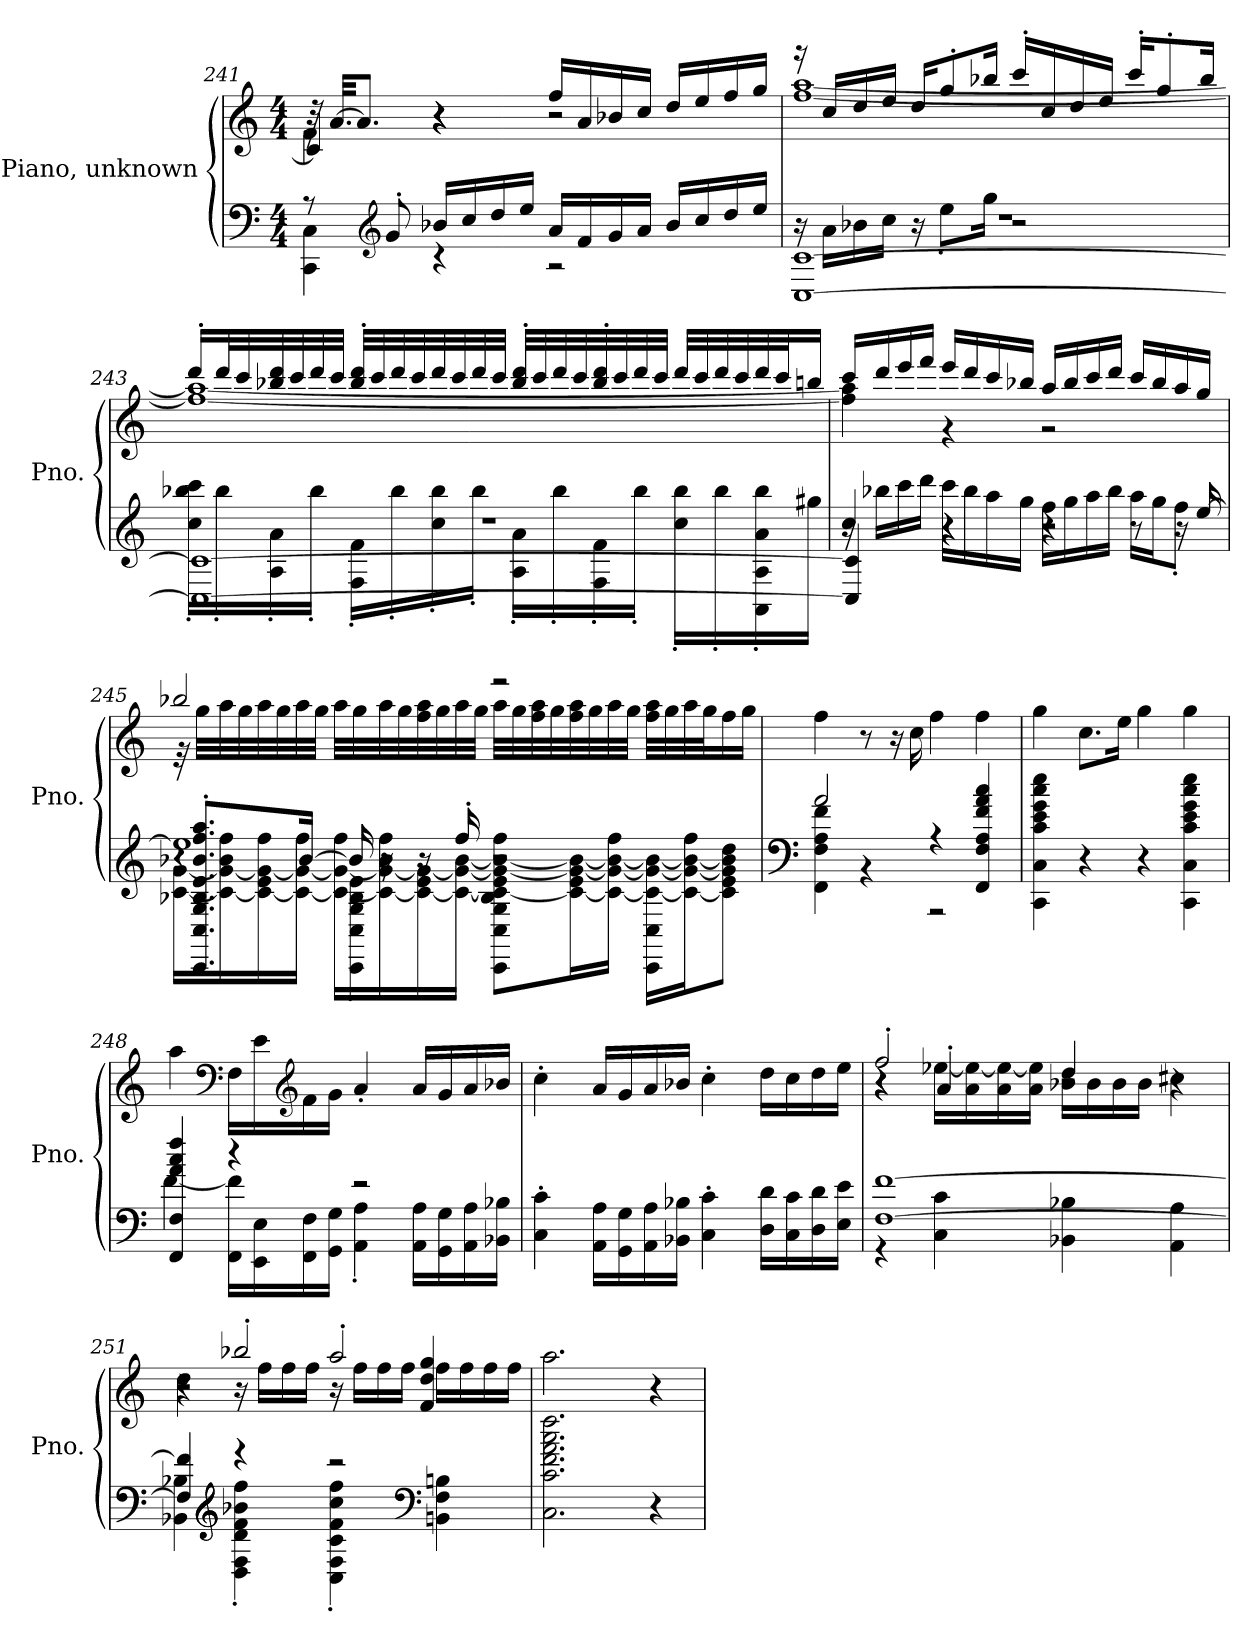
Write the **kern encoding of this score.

**kern	**kern
*part1	*part1
*staff2	*staff1
*I"Piano, unknown	*
*I'Pno.	*
*clefF4	*clefG2
*k[]	*k[]
*M4/4	*M4/4
=241	=241
*^	*^
*	*	*	*^
8r	4CC\ 4C\	64r	4f\	4c/]
.	.	[32.a/KKL	.	.
.	.	8.a/J]	.	.
*clefG2	*	*	*	*
8g'/	.	.	.	.
16b-X/LL	4r	4r	4r	4r
16cc/	.	.	.	.
16dd/	.	.	.	.
16ee/JJ	.	.	.	.
16a/LL	2r	16ff/LL	2r	2r
16f/	.	16a/	.	.
16g/	.	16b-X/	.	.
16a/JJ	.	16cc/JJ	.	.
16b-/LL	.	16dd/LL	.	.
16cc/	.	16ee/	.	.
16dd/	.	16ff/	.	.
16ee/JJ	.	16gg/JJ	.	.
*	*	*	*v	*v
!!LO:LB:g=z
=242	=242	=242	=242
*	*^	*	*
1r	16r	[1C [1c	16r	[1ff [1aa
.	16a\LL	.	16cc/LL	.
.	16b-X\	.	16dd/	.
.	16cc\JJ	.	16ee/JJ	.
.	16r	.	16dd/KL	.
.	8ee'\L	.	8gg'/	.
.	16gg\Jk	.	16bb-X/Jk	.
.	2r	.	16ccc'/LL	.
.	.	.	16cc/	.
.	.	.	16dd/	.
.	.	.	16ee/JJ	.
.	.	.	16ccc'/KL	.
.	.	.	8gg'/	.
.	.	.	16bb-/Jk	.
!!LO:LB:g=z	!!
=243	=243	=243	=243	=243
1r	16cc\' 16bb-X\' 16ccc\'LL	1C_ 1c_	16ddd'/LL	1ff_ 1aa_
.	16bb-'\	.	32ddd/L	.
.	.	.	32ccc/	.
.	16A\' 16a\'	.	32bb-X/ 32ddd/	.
.	.	.	32ccc/	.
.	16bb-'\JJ	.	32ddd/	.
.	.	.	32ccc/JJJ	.
.	16F\' 16f\'LL	.	32bb-/' 32ddd/'LLL	.
.	.	.	32ccc/	.
.	16bb-'\	.	32ddd/	.
.	.	.	32ccc/	.
.	16cc\' 16bb-\'	.	32ddd/	.
.	.	.	32ccc/	.
.	16bb-'\JJ	.	32ddd/	.
.	.	.	32ccc/JJJ	.
.	16A\' 16a\'LL	.	32bb-/' 32ddd/'LLL	.
.	.	.	32ccc/	.
.	16bb-'\	.	32ddd/	.
.	.	.	32ccc/	.
.	16F\' 16f\'	.	32bb-/' 32ddd/'	.
.	.	.	32ccc/	.
.	16bb-'\JJ	.	32ddd/	.
.	.	.	32ccc/JJJ	.
.	16cc\' 16bb-\'LL	.	32ddd/LLL	.
.	.	.	32ccc/	.
.	16bb-'\	.	32ddd/	.
.	.	.	32ccc/	.
.	16AA\' 16A\' 16a\' 16bb-\'	.	32ddd/	.
.	.	.	32ccc/J	.
.	16gg#X\JJ	.	16bbn/JJ	.
!!LO:LB:g=z	!!
=244	=244	=244	=244	=244
4cc/	16r	4C/] 4c/]	16ccc/LL	4ff\] 4aa\]
.	16bb-X\LL	.	16ddd/	.
.	16ccc\	.	16eee/	.
.	16ddd\JJ	.	16fff/JJ	.
4r	16ccc\LL	4r	16eee/LL	4r
.	16bb-\	.	16ddd/	.
.	16aa\	.	16ccc/	.
.	16gg\JJ	.	16bb-X/JJ	.
4r	16ff\LL	2r	16aa/LL	2r
.	16gg\	.	16bb-/	.
.	16aa\	.	16ccc/	.
.	16bb-\JJ	.	16ddd/JJ	.
8r	16aa\LL	.	16ccc/LL	.
.	16gg\J	.	16bb-/	.
16r	8ff'\J	.	16aa/	.
[16ee/	.	.	16gg/JJ	.
!!LO:PB:g=z	!!
=245	=245	=245	=245	=245
*	*	*^	*	*
1ee]	[16c\ [16g\LL	8.CC/' 8.C/' 8.G/' 8.B-X/' 8.e/' 8.b-X/' 8.ff/' 8.aa/'L	4r	2bb-X/	32r
.	.	.	.	.	32gg\LLL
.	16c\_ 16g\_ 16b-\ 16ff\	.	.	.	32aa\
.	.	.	.	.	32gg\
.	16c\_ 16e\ 16g\_ 16ff\	.	.	.	32aa\
.	.	.	.	.	32gg\
.	16c\_ 16g\_ 16ff\JJ	[16b-/Jk	.	.	32aa\
.	.	.	.	.	32gg\JJJ
.	16c\_ 16g\_ 16ff\LL	16b-/]	4CC\' 4C\' 4G\' 4B-\' 4e\'	.	32aa\LLL
.	.	.	.	.	32gg\
.	16c\_ 16g\_ 16b-\ 16ff\	16r	.	.	32aa\
.	.	.	.	.	32gg\
.	16c\_ 16e\ 16g\_	16r	.	.	32ff\ 32aa\
.	.	.	.	.	32gg\
.	16c\_ 16g\_ [16b-\JJ	16ff'/	.	.	32aa\
.	.	.	.	.	32gg\JJJ
.	8CC\ 8C\ 8G\ 8B-\ 8c\_ 8e\ 8g\_ 8b-\_ 8ff\L	2r	2r	2r	32aa\LLL
.	.	.	.	.	32gg\
.	.	.	.	.	32ff\ 32aa\
.	.	.	.	.	32gg\
.	16c\_ 16e\ 16g\_ 16b-\_L	.	.	.	32ff\ 32aa\
.	.	.	.	.	32gg\
.	16c\_ 16g\_ 16b-\_ 16ff\JJ	.	.	.	32aa\
.	.	.	.	.	32gg\JJJ
.	16CC\ 16C\ 16c\_ 16g\_ 16b-\_LL	.	.	.	32ff\ 32aa\LLL
.	.	.	.	.	32gg\
.	16c\_ 16g\_ 16b-\_ 16ff\J	.	.	.	32aa\
.	.	.	.	.	32gg\J
.	8c\] 8e\ 8g\] 8b-\] 8dd\J	.	.	.	16ff\
.	.	.	.	.	16gg\JJ
*v	*v	*v	*v	*	*
*	*v	*v
=246	=246
*clefF4	*
*^	*
2a/	4FF\ 4F\ 4A\ 4f\	4ff\
.	4r	8r
.	.	16r
.	.	16cc\
4r	2r	4ff\
4FF/ 4F/ 4A/ 4f/ 4a/ 4cc/	.	4ff\
*v	*v	*
=247	=247
4CC\ 4C\ 4c\ 4e\ 4g\ 4cc\ 4ee\	4gg\
4r	8.cc\L
.	16ee\Jk
4r	4gg\
4CC\ 4C\ 4c\ 4e\ 4g\ 4cc\ 4ee\	4gg\
!!LO:LB:g=z
=248	=248
*^	*
4FF/ 4F/ 4a/ 4cc/ 4ff/	[4f\	4aa\
*	*	*clefF4
4r	16FF\ 16f\]LL	16F\LL
.	16EE\ 16E\	16e\
*	*	*clefG2
.	16FF\ 16F\	16f\
.	16GG\ 16G\JJ	16g\JJ
2r	4AA\' 4A\'	4a'/
.	16AA\ 16A\LL	16a/LL
.	16GG\ 16G\	16g/
.	16AA\ 16A\	16a/
.	16BB-X\ 16B-X\JJ	16b-X/JJ
*v	*v	*
=249	=249
4C\' 4c\'	4cc'\
16AA\ 16A\LL	16a/LL
16GG\ 16G\	16g/
16AA\ 16A\	16a/
16BB-X\ 16B-X\JJ	16b-X/JJ
4C\' 4c\'	4cc'\
16D\ 16d\LL	16dd\LL
16C\ 16c\	16cc\
16D\ 16d\	16dd\
16E\ 16e\JJ	16ee\JJ
=250	=250
*^	*^
*	*	*	*^
[1F [1f	4r	2ff'/	4r	4r
.	4C\ 4c\	.	[16ee-X\LL	4a'/
.	.	.	16a\ 16ee-\_	.
.	.	.	16a\ 16ee-\_	.
.	.	.	16a\ 16ee-\]JJ	.
.	4BB-X\ 4B-X\	4dd/	16b-X\LL	2r
.	.	.	16b-\	.
.	.	.	16b-\	.
.	.	.	16b-\JJ	.
.	4AA\ 4A\	4r	4cc#X\	.
!!LO:LB:g=z	!!	!!
=251	=251	=251	=251	=251
4F/] 4f/]	4BB-X\ 4B-X\	2r	4dd\	4r
*clefG2	*	*	*	*
4r	4D\' 4F\' 4d\' 4f\' 4b-X\' 4ff\'	.	16r	2bb-X'/
.	.	.	16ff\LL	.
.	.	.	16ff\	.
.	.	.	16ff\JJ	.
2r	4C\' 4F\' 4c\' 4f\' 4cc\' 4ff\'	2aa'/	16r	.
.	.	.	16ff\LL	.
.	.	.	16ff\	.
.	.	.	16ff\JJ	.
*clefF4	*	*	*	*
.	4BBn\ 4F\ 4Bn\	.	16ff\LL	4f/ 4dd/ 4gg/
.	.	.	16ff\	.
.	.	.	16ff\	.
.	.	.	16ff\JJ	.
*v	*v	*	*	*
*	*v	*v	*v
=252	=252
2.C\ 2.c\ 2.f\ 2.a\ 2.cc\ 2.ff\	2.aa\
4r	4r
=	=
*-	*-
